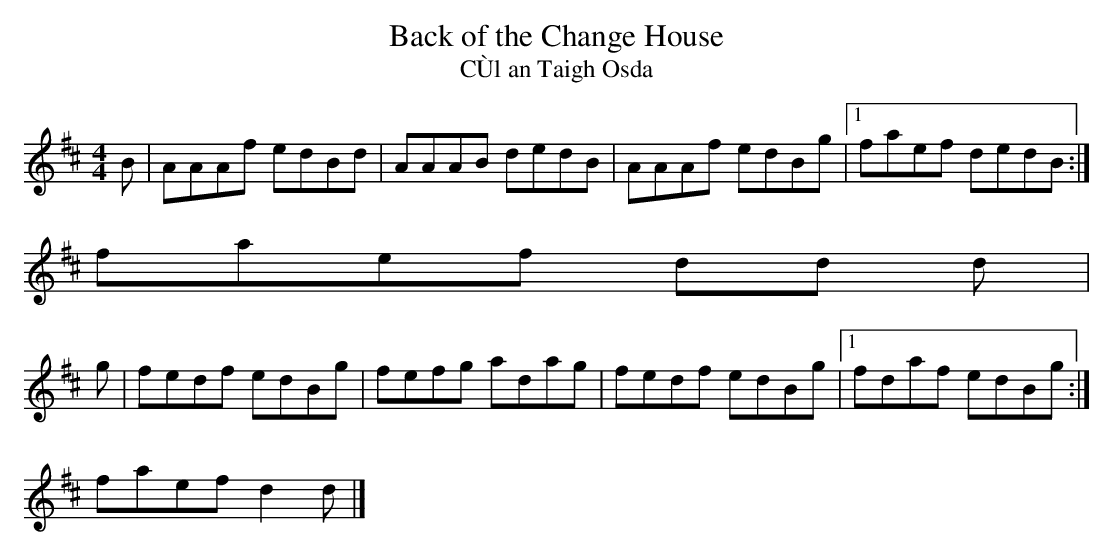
X:1
T:Back of the Change House
T:CÙl an Taigh Osda
M:4/4
L:1/8
K:D
B | AAAf edBd | AAAB dedB | AAAf edBg |1 faef dedB :|
                                       2 faef dd d  |
g | fedf edBg | fefg adag | fedf edBg |1 fdaf edBg :|
                                       2 faef d2 d |]
